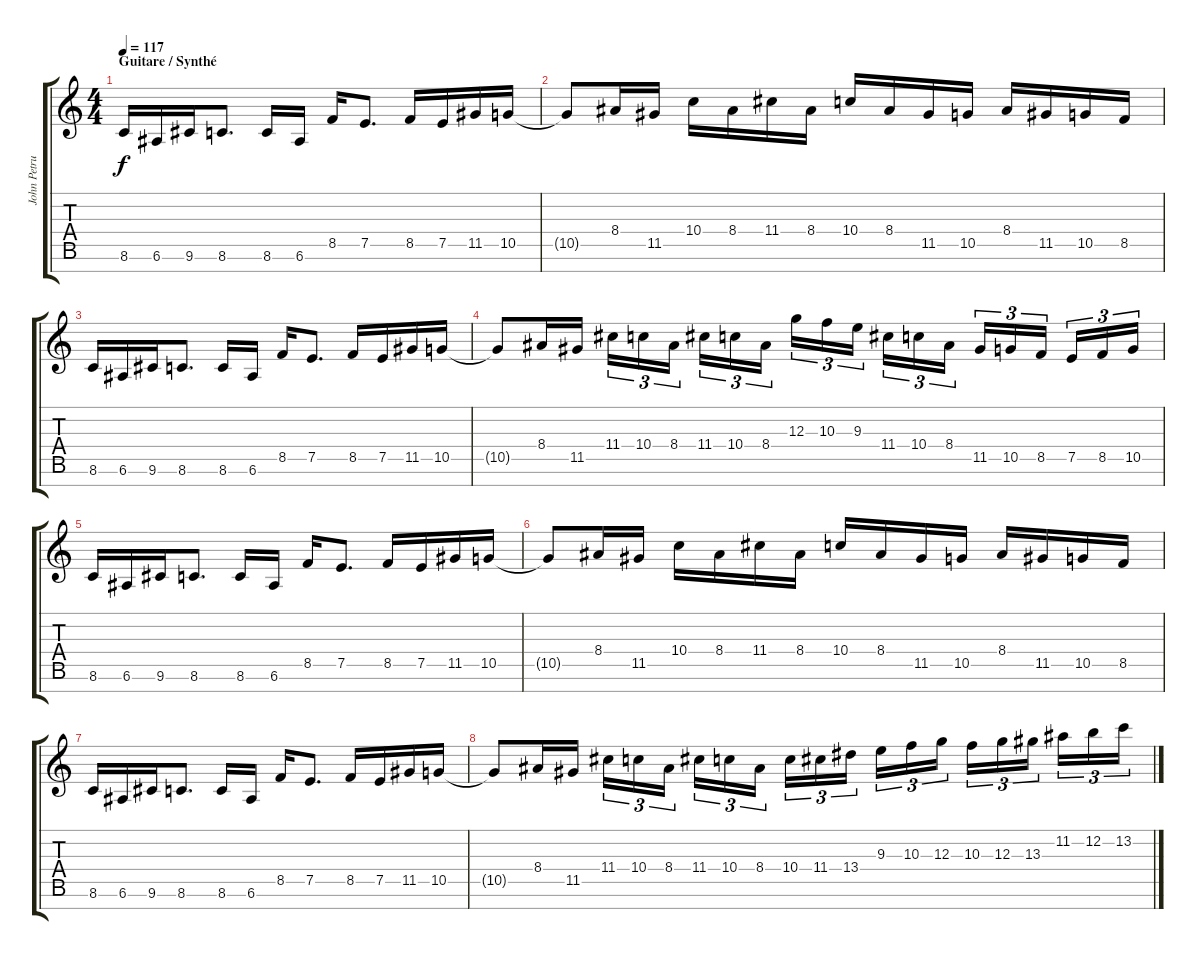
\track ("John Petrucci" "John Petru") {instrument distortionguitar}
\staff {score tabs}
\tuning (E4 B3 G3 D3 A2 E2 B1) {hide}
\ts (4 4)
\section ("" "Guitare / Synthé")
\tempo 117
\clef g2
\ks c
8.6.16{dy f} 6.6.16 9.6.16 8.6.8{d} 8.6.16 6.6.16 8.5.16 7.5.8{d} 8.5.16 7.5.16 11.5.16 10.5.16 |
10.5{t}.8 8.4.16 11.5.16 10.4.16 8.4.16 11.4.16 8.4.16 10.4.16 8.4.16 11.5.16 10.5.16 8.4.16 11.5.16 10.5.16 8.5.16 |
8.6.16 6.6.16 9.6.16 8.6.8{d} 8.6.16 6.6.16 8.5.16 7.5.8{d} 8.5.16 7.5.16 11.5.16 10.5.16 |
10.5{t}.8 8.4.16 11.5.16 11.4.16{tu (3 2)} 10.4.16{tu (3 2)} 8.4.16{tu (3 2) beam splitsecondary} 11.4.16{tu (3 2)} 10.4.16{tu (3 2)} 8.4.16{tu (3 2)} 12.3.16{tu (3 2)} 10.3.16{tu (3 2)} 9.3.16{tu (3 2) beam splitsecondary} 11.4.16{tu (3 2)} 10.4.16{tu (3 2)} 8.4.16{tu (3 2)} 11.5.16{tu (3 2)} 10.5.16{tu (3 2)} 8.5.16{tu (3 2) beam splitsecondary} 7.5.16{tu (3 2)} 8.5.16{tu (3 2)} 10.5.16{tu (3 2)} |
8.6.16 6.6.16 9.6.16 8.6.8{d} 8.6.16 6.6.16 8.5.16 7.5.8{d} 8.5.16 7.5.16 11.5.16 10.5.16 |
10.5{t}.8 8.4.16 11.5.16 10.4.16 8.4.16 11.4.16 8.4.16 10.4.16 8.4.16 11.5.16 10.5.16 8.4.16 11.5.16 10.5.16 8.5.16 |
8.6.16 6.6.16 9.6.16 8.6.8{d} 8.6.16 6.6.16 8.5.16 7.5.8{d} 8.5.16 7.5.16 11.5.16 10.5.16 |
10.5{t}.8 8.4.16 11.5.16 11.4.16{tu (3 2)} 10.4.16{tu (3 2)} 8.4.16{tu (3 2) beam splitsecondary} 11.4.16{tu (3 2)} 10.4.16{tu (3 2)} 8.4.16{tu (3 2)} 10.4.16{tu (3 2)} 11.4.16{tu (3 2)} 13.4.16{tu (3 2) beam splitsecondary} 9.3.16{tu (3 2)} 10.3.16{tu (3 2)} 12.3.16{tu (3 2)} 10.3.16{tu (3 2)} 12.3.16{tu (3 2)} 13.3.16{tu (3 2) beam splitsecondary} 11.2.16{tu (3 2)} 12.2.16{tu (3 2)} 13.2.16{tu (3 2)}
